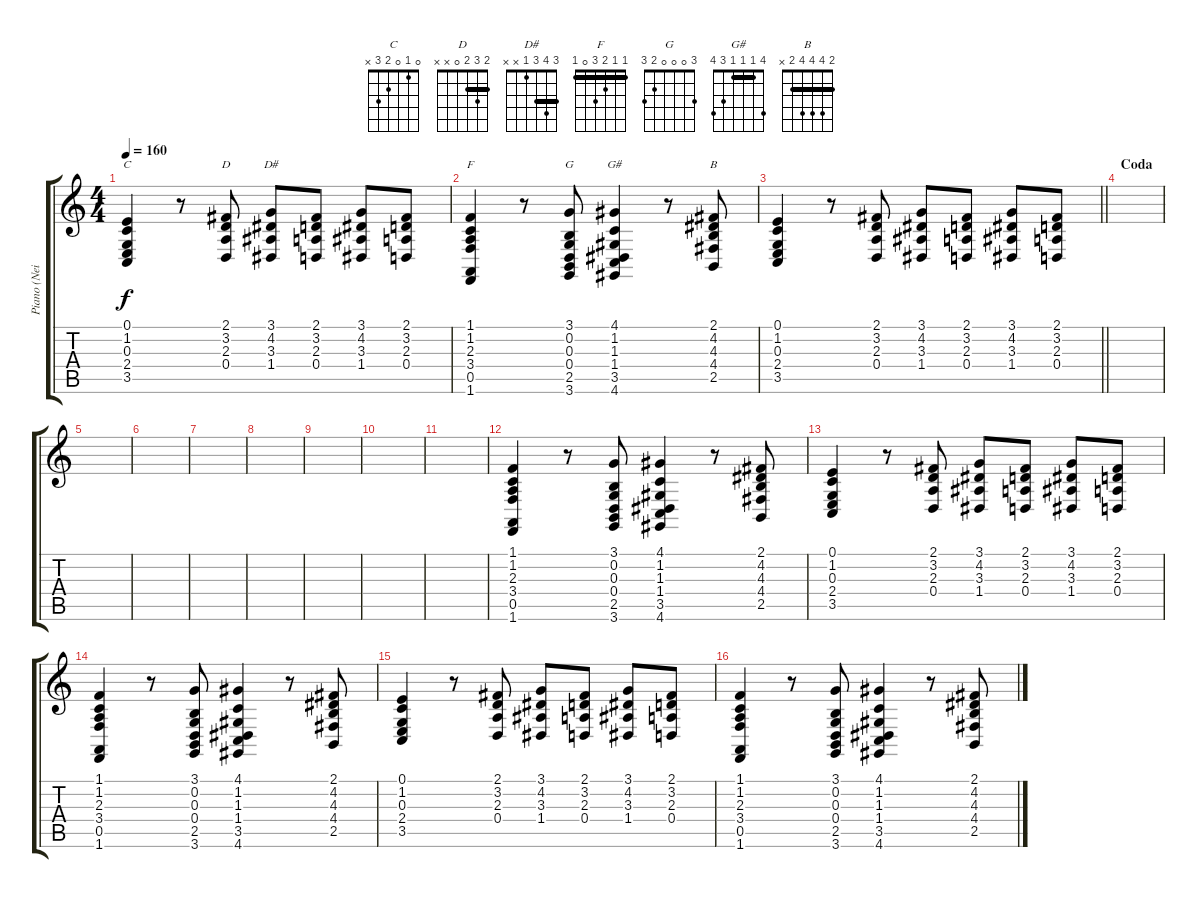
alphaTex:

\track ("Piano (Neil)" "Piano (Nei") {instrument acousticgrandpiano}
\staff {score tabs}
\tuning (E4 B3 G3 D3 A2 E2) {hide}
\chord ("C" 0 1 0 2 3 x)
\chord ("D" 2 3 2 0 x x) {barre 2}
\chord ("D#" 3 4 3 1 x x) {barre 3}
\chord ("F" 1 1 2 3 0 1) {barre 1}
\chord ("G" 3 0 0 0 2 3)
\chord ("G#" 4 1 1 1 3 4) {barre 1}
\chord ("B" 2 4 4 4 2 x) {barre 2}
\ts (4 4)
\tempo 160
\clef g2
\ks c
(0.1 1.2 0.3 2.4 3.5).4{ch "C" dy f} r.8 (2.1 3.2 2.3 0.4).8{ch "D"} (3.1 4.2 3.3 1.4).8{ch "D#"} (2.1 3.2 2.3 0.4).8 (3.1 4.2 3.3 1.4).8 (2.1 3.2 2.3 0.4).8 |
(1.1 1.2 2.3 3.4 0.5 1.6).4{ch "F"} r.8 (3.1 0.2 0.3 0.4 2.5 3.6).8{ch "G"} (4.1 1.2 1.3 1.4 3.5 4.6).4{ch "G#"} r.8 (2.1 4.2 4.3 4.4 2.5).8{ch "B"} |
\barLineRight lightlight
(0.1 1.2 0.3 2.4 3.5).4 r.8 (2.1 3.2 2.3 0.4).8 (3.1 4.2 3.3 1.4).8 (2.1 3.2 2.3 0.4).8 (3.1 4.2 3.3 1.4).8 (2.1 3.2 2.3 0.4).8 |
\section ("" "Coda")
|
|
|
|
|
|
|
|
(1.1 1.2 2.3 3.4 0.5 1.6).4 r.8 (3.1 0.2 0.3 0.4 2.5 3.6).8 (4.1 1.2 1.3 1.4 3.5 4.6).4 r.8 (2.1 4.2 4.3 4.4 2.5).8 |
(0.1 1.2 0.3 2.4 3.5).4 r.8 (2.1 3.2 2.3 0.4).8 (3.1 4.2 3.3 1.4).8 (2.1 3.2 2.3 0.4).8 (3.1 4.2 3.3 1.4).8 (2.1 3.2 2.3 0.4).8 |
(1.1 1.2 2.3 3.4 0.5 1.6).4 r.8 (3.1 0.2 0.3 0.4 2.5 3.6).8 (4.1 1.2 1.3 1.4 3.5 4.6).4 r.8 (2.1 4.2 4.3 4.4 2.5).8 |
(0.1 1.2 0.3 2.4 3.5).4 r.8 (2.1 3.2 2.3 0.4).8 (3.1 4.2 3.3 1.4).8 (2.1 3.2 2.3 0.4).8 (3.1 4.2 3.3 1.4).8 (2.1 3.2 2.3 0.4).8 |
(1.1 1.2 2.3 3.4 0.5 1.6).4 r.8 (3.1 0.2 0.3 0.4 2.5 3.6).8 (4.1 1.2 1.3 1.4 3.5 4.6).4 r.8 (2.1 4.2 4.3 4.4 2.5).8
